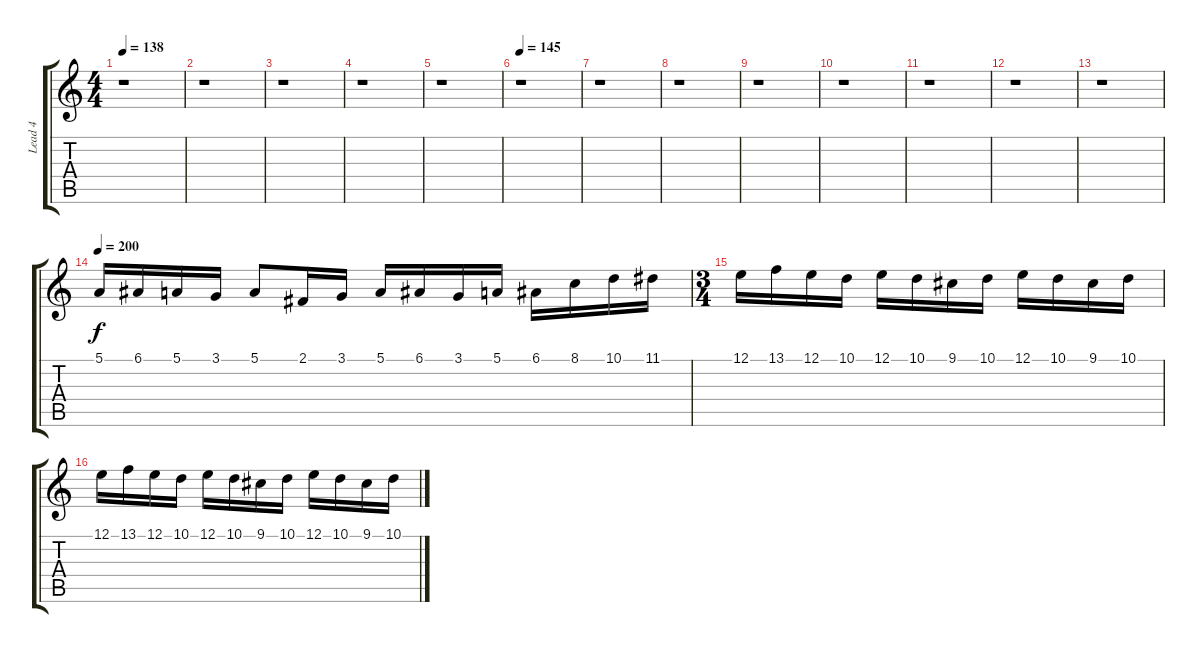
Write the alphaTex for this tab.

\track ("Lead 4" "Lead 4") {instrument kalimba}
\staff {score tabs}
\tuning (E4 B3 G3 D3 A2 E2) {hide}
\ts (4 4)
\tempo 138
\clef g2
\ks c
r.1{dy f} |
r.1 |
r.1 |
r.1 |
r.1 |
\tempo 145
r.1 |
r.1 |
r.1 |
r.1 |
r.1 |
r.1 |
r.1 |
r.1 |
\tempo 200
5.1.16 6.1.16 5.1.16 3.1.16 5.1.8 2.1.16 3.1.16 5.1.16 6.1.16 3.1.16 5.1.16 6.1.16 8.1.16 10.1.16 11.1.16 |
\ts (3 4)
12.1.16 13.1.16 12.1.16 10.1.16 12.1.16 10.1.16 9.1.16 10.1.16 12.1.16 10.1.16 9.1.16 10.1.16 |
12.1.16 13.1.16 12.1.16 10.1.16 12.1.16 10.1.16 9.1.16 10.1.16 12.1.16 10.1.16 9.1.16 10.1.16
